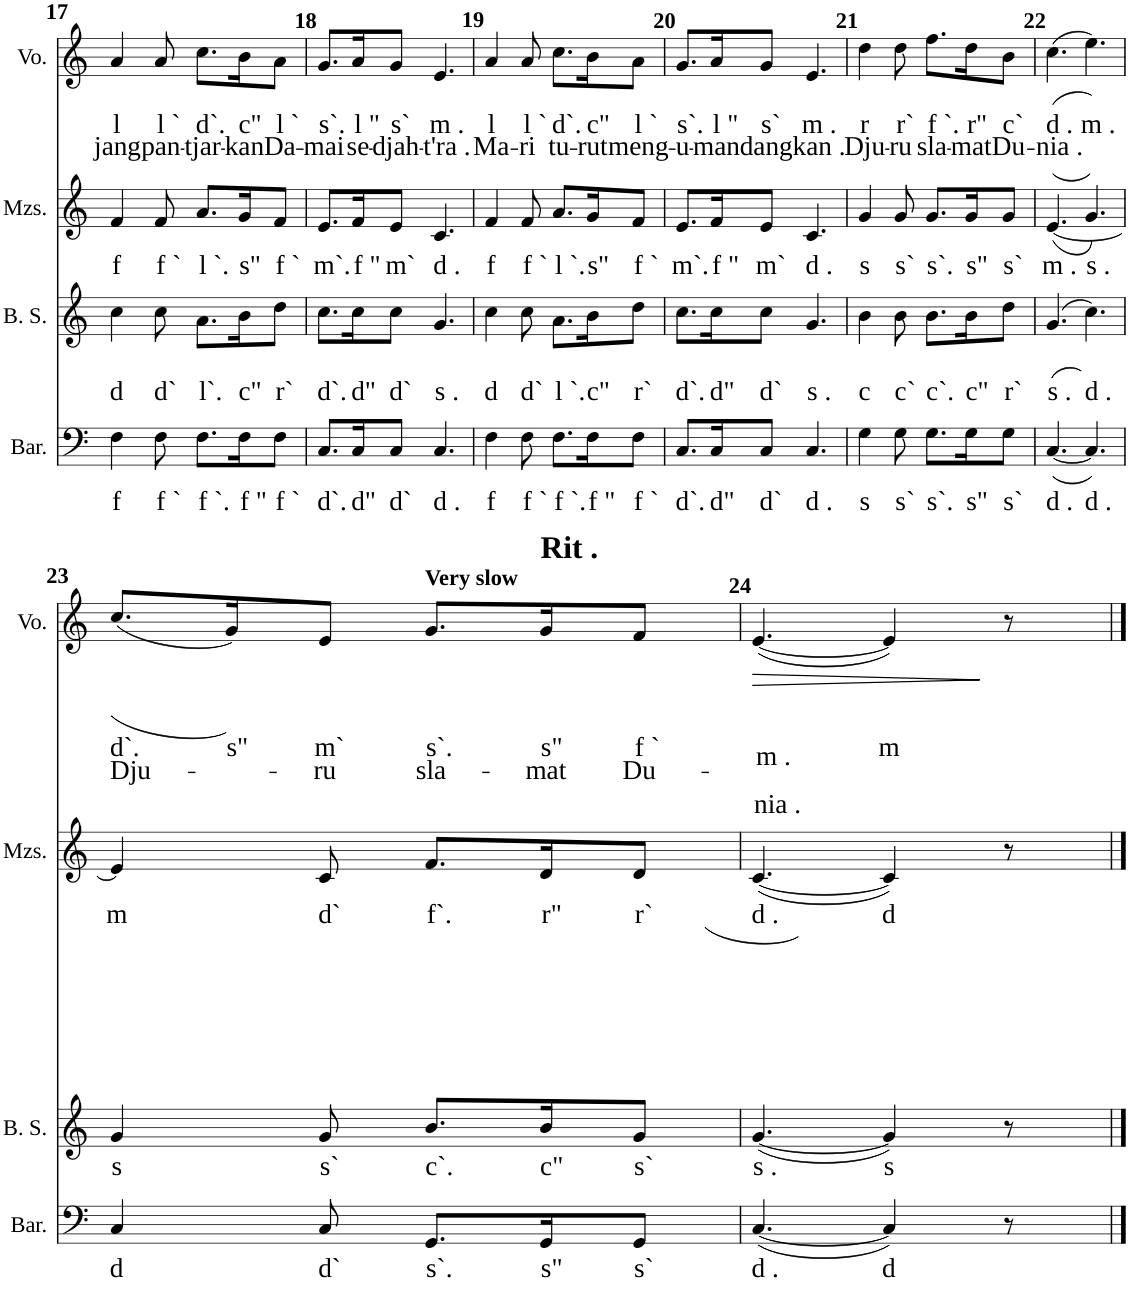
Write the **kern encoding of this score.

**kern	**text	**kern	**text	**kern	**text	**kern	**text	**text	**dynam
*part4	*part4	*part3	*part3	*part2	*part2	*part1	*part1	*part1	*part1
*staff4	*staff4	*staff3	*staff3	*staff2	*staff2	*staff1	*staff1	*staff1	*staff1
*I"Baritone	*	*I"Boy Soprano	*	*I"Mezzosoprano	*	*I"Voice	*	*	*
*I'Bar.	*	*I'B. S.	*	*I'Mzs.	*	*I'Vo.	*	*	*
!!LO:PB:g=z
*clefF4	*	*clefG2	*	*clefG2	*	*clefG2	*	*	*
*k[]	*	*k[]	*	*k[]	*	*k[]	*	*	*
*M6/8	*	*M6/8	*	*M6/8	*	*M6/8	*	*	*
=17	=17	=17	=17	=17	=17	=17	=17	=17	=17
!	!LO:LY:b	!	!LO:LY:b	!	!LO:LY:b	!	!LO:LY:b	!LO:LY:b	!
4F\	f	4cc\	d	4f/	f	4a/	l	jang	.
!	!LO:LY:b	!	!LO:LY:b	!	!LO:LY:b	!	!LO:LY:b	!LO:LY:b	!
8F\	f `	8cc\	d`	8f/	f `	8a/	l `	pan-	.
!	!LO:LY:b	!	!LO:LY:b	!	!LO:LY:b	!	!LO:LY:b	!LO:LY:b	!
8.F\L	f `.	8.a\L	l`.	8.a/L	l `.	8.cc\L	d`.	-tjar-	.
!	!LO:LY:b	!	!LO:LY:b	!	!LO:LY:b	!	!LO:LY:b	!LO:LY:b	!
16F\K	f "	16b\K	c"	16g/K	s"	16b\K	c"	-kan	.
!	!LO:LY:b	!	!LO:LY:b	!	!LO:LY:b	!	!LO:LY:b	!LO:LY:b	!
8F\J	f `	8dd\J	r`	8f/J	f `	8a\J	l `	Da-	.
=18	=18	=18	=18	=18	=18	=18	=18	=18	=18
!	!LO:LY:b	!	!LO:LY:b	!	!LO:LY:b	!	!LO:LY:b	!LO:LY:b	!
8.C/L	d`.	8.cc\L	d`.	8.e/L	m`.	8.g/L	s`.	-mai	.
!	!LO:LY:b	!	!LO:LY:b	!	!LO:LY:b	!	!LO:LY:b	!LO:LY:b	!
16C/K	d"	16cc\K	d"	16f/K	f "	16a/K	l "	se-	.
!	!LO:LY:b	!	!LO:LY:b	!	!LO:LY:b	!	!LO:LY:b	!LO:LY:b	!
8C/J	d`	8cc\J	d`	8e/J	m`	8g/J	s`	-djah-	.
!	!LO:LY:b	!	!LO:LY:b	!	!LO:LY:b	!	!LO:LY:b	!LO:LY:b	!
4.C/	d .	4.g/	s .	4.c/	d .	4.e/	m .	-t'ra .	.
=19	=19	=19	=19	=19	=19	=19	=19	=19	=19
!	!LO:LY:b	!	!LO:LY:b	!	!LO:LY:b	!	!LO:LY:b	!LO:LY:b	!
4F\	f	4cc\	d	4f/	f	4a/	l	Ma-	.
!	!LO:LY:b	!	!LO:LY:b	!	!LO:LY:b	!	!LO:LY:b	!LO:LY:b	!
8F\	f `	8cc\	d`	8f/	f `	8a/	l `	-ri	.
!	!LO:LY:b	!	!LO:LY:b	!	!LO:LY:b	!	!LO:LY:b	!LO:LY:b	!
8.F\L	f `.	8.a\L	l `.	8.a/L	l `.	8.cc\L	d`.	tu-	.
!	!LO:LY:b	!	!LO:LY:b	!	!LO:LY:b	!	!LO:LY:b	!LO:LY:b	!
16F\K	f "	16b\K	c"	16g/K	s"	16b\K	c"	-rut	.
!	!LO:LY:b	!	!LO:LY:b	!	!LO:LY:b	!	!LO:LY:b	!LO:LY:b	!
8F\J	f `	8dd\J	r`	8f/J	f `	8a\J	l `	meng-	.
=20	=20	=20	=20	=20	=20	=20	=20	=20	=20
!	!LO:LY:b	!	!LO:LY:b	!	!LO:LY:b	!	!LO:LY:b	!LO:LY:b	!
8.C/L	d`.	8.cc\L	d`.	8.e/L	m`.	8.g/L	s`.	-u-	.
!	!LO:LY:b	!	!LO:LY:b	!	!LO:LY:b	!	!LO:LY:b	!LO:LY:b	!
16C/K	d"	16cc\K	d"	16f/K	f "	16a/K	l "	-man	.
!	!LO:LY:b	!	!LO:LY:b	!	!LO:LY:b	!	!LO:LY:b	!LO:LY:b	!
8C/J	d`	8cc\J	d`	8e/J	m`	8g/J	s`	dang	.
!	!LO:LY:b	!	!LO:LY:b	!	!LO:LY:b	!	!LO:LY:b	!LO:LY:b	!
4.C/	d .	4.g/	s .	4.c/	d .	4.e/	m .	kan .	.
=21	=21	=21	=21	=21	=21	=21	=21	=21	=21
!	!LO:LY:b	!	!LO:LY:b	!	!LO:LY:b	!	!LO:LY:b	!LO:LY:b	!
4G\	s	4b\	c	4g/	s	4dd\	r	Dju-	.
!	!LO:LY:b	!	!LO:LY:b	!	!LO:LY:b	!	!LO:LY:b	!LO:LY:b	!
8G\	s`	8b\	c`	8g/	s`	8dd\	r`	-ru	.
!	!LO:LY:b	!	!LO:LY:b	!	!LO:LY:b	!	!LO:LY:b	!LO:LY:b	!
8.G\L	s`.	8.b\L	c`.	8.g/L	s`.	8.ff\L	f `.	sla-	.
!	!LO:LY:b	!	!LO:LY:b	!	!LO:LY:b	!	!LO:LY:b	!LO:LY:b	!
16G\K	s"	16b\K	c"	(16g/K	s"	16dd\K	r"	-mat	.
!	!LO:LY:b	!	!LO:LY:b	!	!LO:LY:b	!	!LO:LY:b	!LO:LY:b	!
8G\J	s`	8dd\J	r`	8g/J)	s`	8b\J	c`	Du-	.
=22	=22	=22	=22	=22	=22	=22	=22	=22	=22
!	!LO:LY:b	!	!LO:LY:b	!	!LO:LY:b	!	!LO:LY:b	!LO:LY:b	!
([4.C/	d .	((4.g/	s .	([4.e/	m .	((4.cc\	d .	-nia .	.
!	!LO:LY:b	!	!LO:LY:b	!	!LO:LY:b	!	!LO:LY:b	!	!
4.C/])	d .	4.cc\))	d .	4.g/)	s .	4.ee\))	m .	.	.
!!LO:LB:g=z
=23	=23	=23	=23	=23	=23	=23	=23	=23	=23
!	!LO:LY:b	!	!LO:LY:b	!	!LO:LY:b	!	!LO:LY:b	!LO:LY:b	!
4C/	d	4g/	s	4e/]	m	((8.cc/L	d`.	Dju-	.
!	!	!	!	!	!	!	!LO:LY:b	!	!
.	.	.	.	.	.	16g/K))	s"	.	.
!	!LO:LY:b	!	!LO:LY:b	!	!LO:LY:b	!	!LO:LY:b	!LO:LY:b	!
8C/	d`	8g/	s`	8c/	d`	8e/J	m`	-ru	.
!	!LO:LY:b	!	!LO:LY:b	!	!LO:LY:b	!	!LO:LY:b	!LO:LY:b	!
8.GG/L	s`.	8.b/L	c`.	8.f/L	f`.	8.g/L	s`.	sla-	.
!	!	!	!	!	!	!LO:TX:a:B:t=Rit .	!	!	!
!	!LO:LY:b	!	!LO:LY:b	!	!LO:LY:b	!	!LO:LY:b	!LO:LY:b	!
16GG/K	s"	(16b/K	c"	16d/K	r"	16g/K	s"	-mat	.
!	!LO:LY:b	!	!LO:LY:b	!	!LO:LY:b	!	!LO:LY:b	!LO:LY:b	!
8GG/J	s`	8g/J)	s`	8d/J	r`	8f/J	f `	Du-	.
=24	=24	=24	=24	=24	=24	=24	=24	=24	=24
!	!LO:LY:b	!	!LO:LY:b	!	!LO:LY:b	!	!LO:LY:b	!LO:LY:b	!LO:HP:b
([4.C/	d .	([4.g/	s .	([4.c/	d .	([4.e/	m .	-nia .	>
!	!LO:LY:b	!	!LO:LY:b	!	!LO:LY:b	!	!LO:LY:b	!	!
4C/])	d	4g/])	s	4c/])	d	4e/])	m	.	.
8r	.	8r	.	8r	.	8r	.	.	.
.	.	.	.	.	.	.	.	.	]
==	==	==	==	==	==	==	==	==	==
*-	*-	*-	*-	*-	*-	*-	*-	*-	*-
